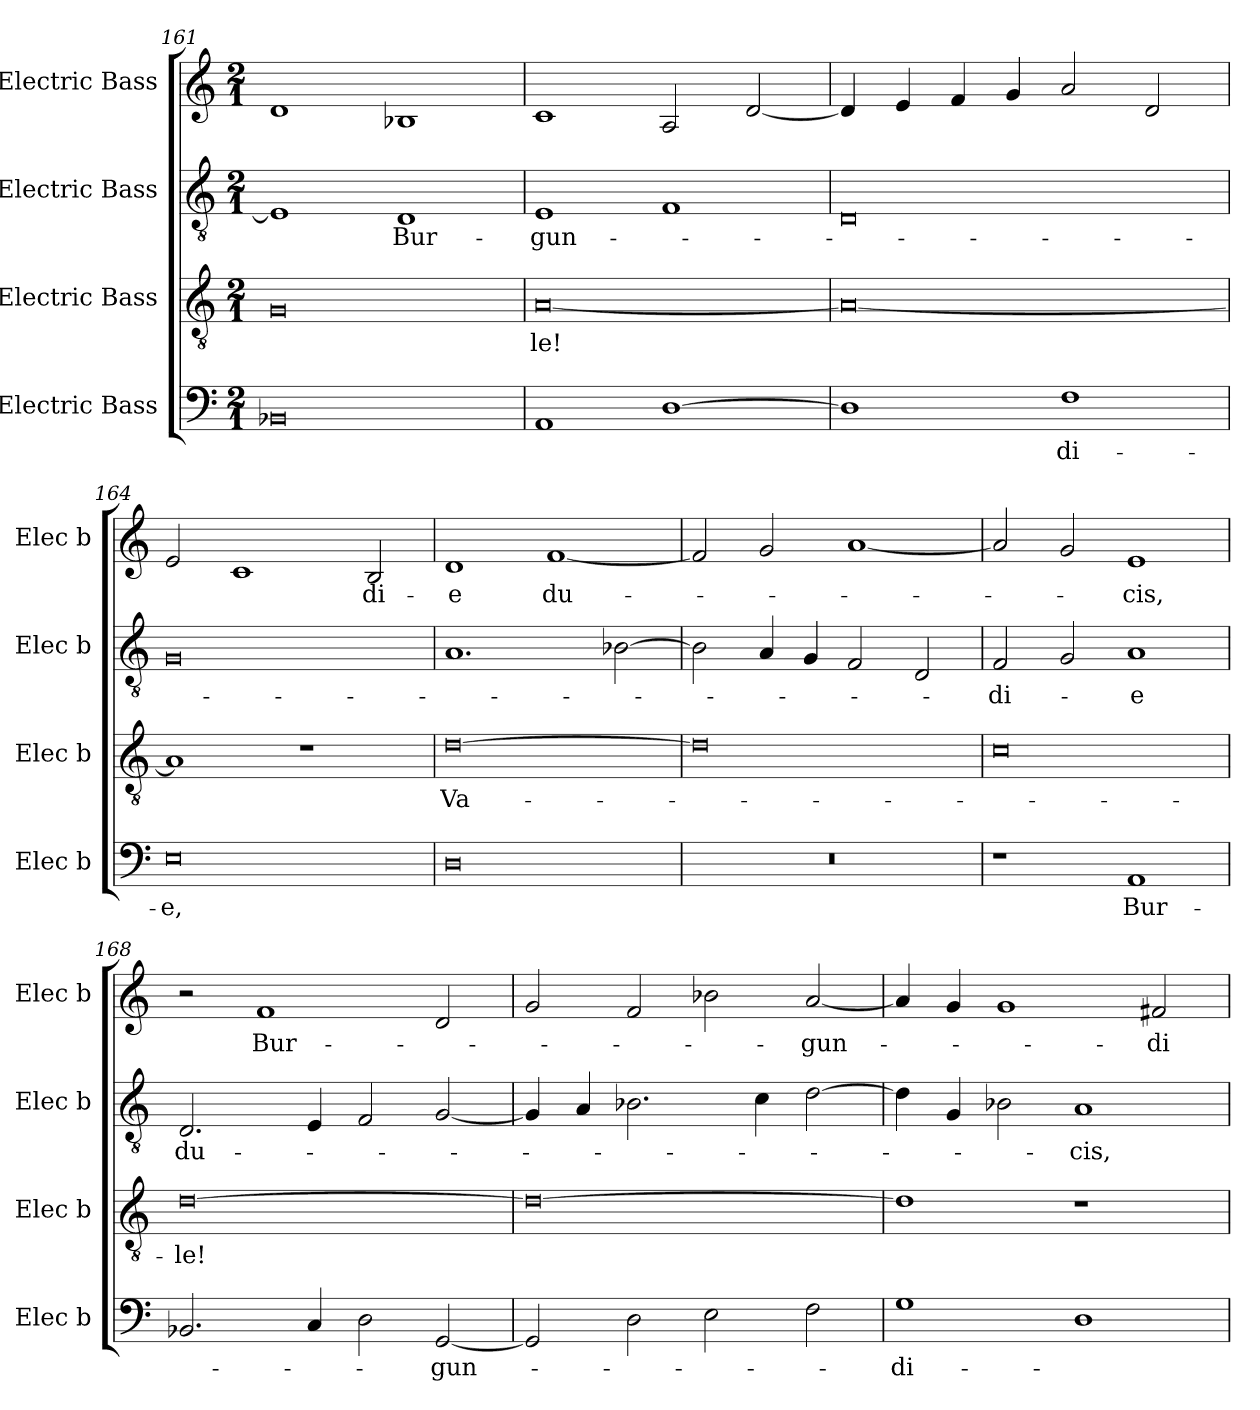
**kern	**text	**kern	**text	**kern	**text	**kern	**text
*part4	*part4	*part3	*part3	*part2	*part2	*part1	*part1
*staff4	*staff4	*staff3	*staff3	*staff2	*staff2	*staff1	*staff1
*I"Electric Bass	*	*I"Electric Bass	*	*I"Electric Bass	*	*I"Electric Bass	*
*I'Elec b	*	*I'Elec b	*	*I'Elec b	*	*I'Elec b	*
!!LO:LB:g=z
*clefF4	*	*clefGv2	*	*clefGv2	*	*clefG2	*
*M2/1	*	*M2/1	*	*M2/1	*	*M2/1	*
=161	=161	=161	=161	=161	=161	=161	=161
0BB-X	.	0G	.	1E]	.	1d	.
!	!	!	!	!	!LO:LY:b	!	!
.	.	.	.	1D	Bur-	1B-X	.
=162	=162	=162	=162	=162	=162	=162	=162
!	!	!	!LO:LY:b	!	!LO:LY:b	!	!
1AA	.	[0A	-le!	1E	-gun-	1c	.
[1D	.	.	.	1F	.	2A/	.
.	.	.	.	.	.	[2d/	.
=163	=163	=163	=163	=163	=163	=163	=163
1D]	.	0A_	.	0D	.	4d/]	.
.	.	.	.	.	.	4e/	.
.	.	.	.	.	.	4f/	.
.	.	.	.	.	.	4g/	.
!	!LO:LY:b	!	!	!	!	!	!
1F	-di-	.	.	.	.	2a/	.
.	.	.	.	.	.	2d/	.
=164	=164	=164	=164	=164	=164	=164	=164
!	!LO:LY:b	!	!	!	!	!	!
0E	-e,	1A]	.	0G	.	2e/	.
.	.	.	.	.	.	1c	.
.	.	1r	.	.	.	.	.
!	!	!	!	!	!	!	!LO:LY:b
.	.	.	.	.	.	2B/	-di-
=165	=165	=165	=165	=165	=165	=165	=165
!	!	!	!LO:LY:b	!	!	!	!LO:LY:b
0D	.	[0d	Va-	1.A	.	1d	-e
!	!	!	!	!	!	!	!LO:LY:b
.	.	.	.	.	.	[1f	du-
.	.	.	.	[2B-X\	.	.	.
=166	=166	=166	=166	=166	=166	=166	=166
0r	.	0d]	.	2B-\]	.	2f/]	.
.	.	.	.	4A/	.	2g/	.
.	.	.	.	4G/	.	.	.
.	.	.	.	2F/	.	[1a	.
.	.	.	.	2D/	.	.	.
!!LO:LB:g=z
=167	=167	=167	=167	=167	=167	=167	=167
!	!	!	!	!	!LO:LY:b	!	!
1r	.	0c	.	2F/	-di-	2a/]	.
.	.	.	.	2G/	.	2g/	.
!	!LO:LY:b	!	!	!	!LO:LY:b	!	!LO:LY:b
1AA	Bur-	.	.	1A	-e	1e	-cis,
=168	=168	=168	=168	=168	=168	=168	=168
!	!	!	!LO:LY:b	!	!LO:LY:b	!	!
2.BB-X/	.	[0d	-le!	2.D/	du-	2r	.
!	!	!	!	!	!	!	!LO:LY:b
.	.	.	.	.	.	1f	Bur-
4C/	.	.	.	4E/	.	.	.
2D\	.	.	.	2F/	.	.	.
!	!LO:LY:b	!	!	!	!	!	!
[2GG/	-gun-	.	.	[2G/	.	2d/	.
=169	=169	=169	=169	=169	=169	=169	=169
2GG/]	.	0d_	.	4G/]	.	2g/	.
.	.	.	.	4A/	.	.	.
2D\	.	.	.	2.B-X\	.	2f/	.
2E\	.	.	.	.	.	2b-X\	.
.	.	.	.	4c\	.	.	.
!	!	!	!	!	!	!	!LO:LY:b
2F\	.	.	.	[2d\	.	[2a/	-gun-
=170	=170	=170	=170	=170	=170	=170	=170
!	!LO:LY:b	!	!	!	!	!	!
1G	-di-	1d]	.	4d\]	.	4a/]	.
.	.	.	.	4G/	.	4g/	.
.	.	.	.	2B-X\	.	1g	.
!	!	!	!	!	!LO:LY:b	!	!
1D	.	1r	.	1A	-cis,	.	.
!	!	!	!	!	!	!	!LO:LY:b
.	.	.	.	.	.	2f#X/	-di-
=	=	=	=	=	=	=	=
*-	*-	*-	*-	*-	*-	*-	*-
